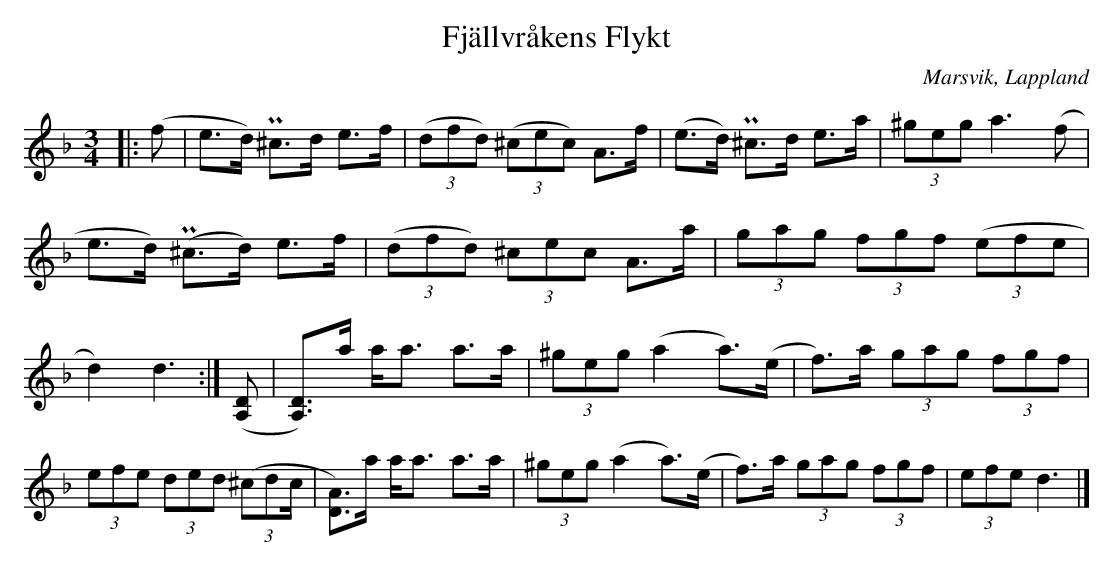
X:1
T:Fjällvråkens Flykt
O:Marsvik, Lappland
M:3/4
L:1/16
K:Dm
|: (f2 | e3d) P^c3d e3f | ((3d2f2d2) ((3^c2e2c2) A3f | (e3d) P^c3d e3a |(3^g2e2g2 a6 (f2 | e3d) (P^c3d) e3f | ((3d2f2d2) (3^c2e2c2 A3a | (3g2a2g2 (3f2g2f2 ((3e2f2e2 | d4) d6:| ([A,2D2] | [A,3D3])a aa3 a3a|(3^g2e2g2 (a4 a3)(e | f3)a (3g2a2g2 (3f2g2f2 | (3e2f2e2 (3d2e2d2 ((3^c2d2c | [D3A3])a aa3 a3a | (3^g2e2g2 (a4 a3)(e | f3)a (3g2a2g2 (3f2g2f2 | (3e2f2e2  d6|]
